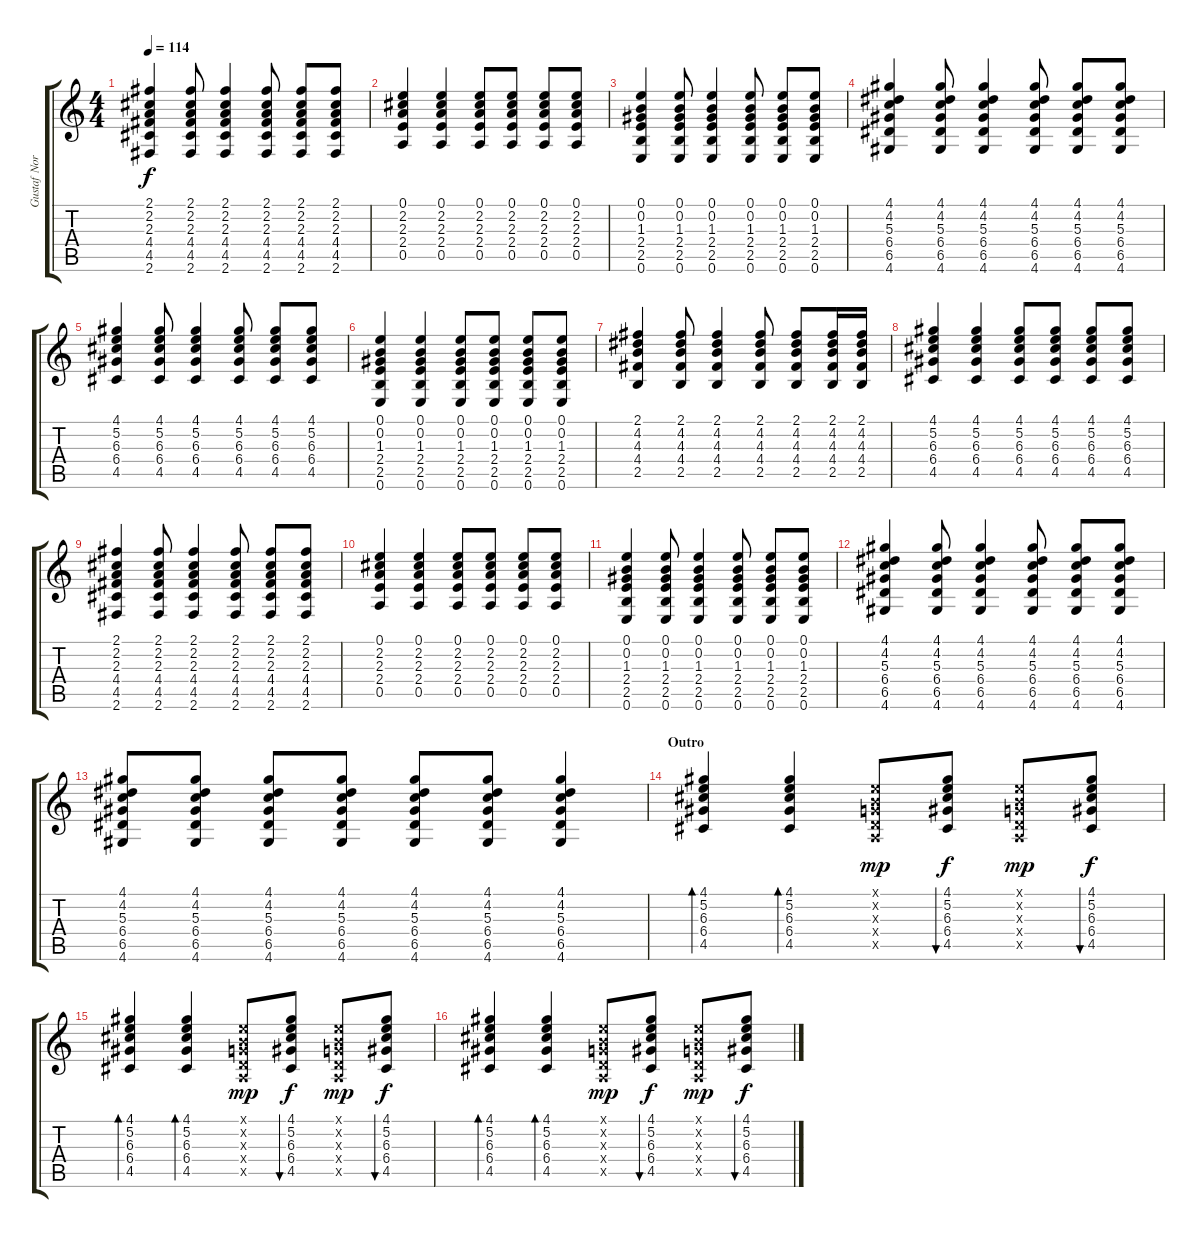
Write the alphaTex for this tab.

\track ("Gustaf Norén - Rhythm Guitar" "Gustaf Nor") {instrument electricguitarclean}
\staff {score tabs}
\tuning (E4 B3 G3 D3 A2 E2) {hide}
\ts (4 4)
\tempo 114
\clef g2
\ks c
(2.1 2.2 2.3 4.4 4.5 2.6).4{dy f} (2.1 2.2 2.3 4.4 4.5 2.6).8 (2.1 2.2 2.3 4.4 4.5 2.6).4 (2.1 2.2 2.3 4.4 4.5 2.6).8 (2.1 2.2 2.3 4.4 4.5 2.6).8 (2.1 2.2 2.3 4.4 4.5 2.6).8 |
(0.1 2.2 2.3 2.4 0.5).4 (0.1 2.2 2.3 2.4 0.5).4 (0.1 2.2 2.3 2.4 0.5).8 (0.1 2.2 2.3 2.4 0.5).8 (0.1 2.2 2.3 2.4 0.5).8 (0.1 2.2 2.3 2.4 0.5).8 |
(0.1 0.2 1.3 2.4 2.5 0.6).4 (0.1 0.2 1.3 2.4 2.5 0.6).8 (0.1 0.2 1.3 2.4 2.5 0.6).4 (0.1 0.2 1.3 2.4 2.5 0.6).8 (0.1 0.2 1.3 2.4 2.5 0.6).8 (0.1 0.2 1.3 2.4 2.5 0.6).8 |
(4.1 4.2 5.3 6.4 6.5 4.6).4 (4.1 4.2 5.3 6.4 6.5 4.6).8 (4.1 4.2 5.3 6.4 6.5 4.6).4 (4.1 4.2 5.3 6.4 6.5 4.6).8 (4.1 4.2 5.3 6.4 6.5 4.6).8 (4.1 4.2 5.3 6.4 6.5 4.6).8 |
(4.1 5.2 6.3 6.4 4.5).4 (4.1 5.2 6.3 6.4 4.5).8 (4.1 5.2 6.3 6.4 4.5).4 (4.1 5.2 6.3 6.4 4.5).8 (4.1 5.2 6.3 6.4 4.5).8 (4.1 5.2 6.3 6.4 4.5).8 |
(0.1 0.2 1.3 2.4 2.5 0.6).4{volume 10 instrument distortionguitar} (0.1 0.2 1.3 2.4 2.5 0.6).4 (0.1 0.2 1.3 2.4 2.5 0.6).8 (0.1 0.2 1.3 2.4 2.5 0.6).8 (0.1 0.2 1.3 2.4 2.5 0.6).8 (0.1 0.2 1.3 2.4 2.5 0.6).8 |
(2.1 4.2 4.3 4.4 2.5).4 (2.1 4.2 4.3 4.4 2.5).8 (2.1 4.2 4.3 4.4 2.5).4 (2.1 4.2 4.3 4.4 2.5).8 (2.1 4.2 4.3 4.4 2.5).8 (2.1 4.2 4.3 4.4 2.5).16 (2.1 4.2 4.3 4.4 2.5).16 |
(4.1 5.2 6.3 6.4 4.5).4 (4.1 5.2 6.3 6.4 4.5).4 (4.1 5.2 6.3 6.4 4.5).8 (4.1 5.2 6.3 6.4 4.5).8 (4.1 5.2 6.3 6.4 4.5).8 (4.1 5.2 6.3 6.4 4.5).8 |
(2.1 2.2 2.3 4.4 4.5 2.6).4 (2.1 2.2 2.3 4.4 4.5 2.6).8 (2.1 2.2 2.3 4.4 4.5 2.6).4 (2.1 2.2 2.3 4.4 4.5 2.6).8 (2.1 2.2 2.3 4.4 4.5 2.6).8 (2.1 2.2 2.3 4.4 4.5 2.6).8 |
(0.1 2.2 2.3 2.4 0.5).4 (0.1 2.2 2.3 2.4 0.5).4 (0.1 2.2 2.3 2.4 0.5).8 (0.1 2.2 2.3 2.4 0.5).8 (0.1 2.2 2.3 2.4 0.5).8 (0.1 2.2 2.3 2.4 0.5).8 |
(0.1 0.2 1.3 2.4 2.5 0.6).4 (0.1 0.2 1.3 2.4 2.5 0.6).8 (0.1 0.2 1.3 2.4 2.5 0.6).4 (0.1 0.2 1.3 2.4 2.5 0.6).8 (0.1 0.2 1.3 2.4 2.5 0.6).8 (0.1 0.2 1.3 2.4 2.5 0.6).8 |
(4.1 4.2 5.3 6.4 6.5 4.6).4 (4.1 4.2 5.3 6.4 6.5 4.6).8 (4.1 4.2 5.3 6.4 6.5 4.6).4 (4.1 4.2 5.3 6.4 6.5 4.6).8 (4.1 4.2 5.3 6.4 6.5 4.6).8 (4.1 4.2 5.3 6.4 6.5 4.6).8 |
(4.1 4.2 5.3 6.4 6.5 4.6).8 (4.1 4.2 5.3 6.4 6.5 4.6).8 (4.1 4.2 5.3 6.4 6.5 4.6).8 (4.1 4.2 5.3 6.4 6.5 4.6).8 (4.1 4.2 5.3 6.4 6.5 4.6).8 (4.1 4.2 5.3 6.4 6.5 4.6).8 (4.1 4.2 5.3 6.4 6.5 4.6).4 |
\section ("" "Outro")
(4.1 5.2 6.3 6.4 4.5).4{bd 30 volume 9 instrument electricguitarclean} (4.1 5.2 6.3 6.4 4.5).4{bd 30} (0.1{x} 0.2{x} 0.3{x} 0.4{x} 0.5{x}).8{dy mp} (4.1 5.2 6.3 6.4 4.5).8{bu 30 dy f} (0.1{x} 0.2{x} 0.3{x} 0.4{x} 0.5{x}).8{dy mp} (4.1 5.2 6.3 6.4 4.5).8{bu 30 dy f} |
(4.1 5.2 6.3 6.4 4.5).4{bd 30} (4.1 5.2 6.3 6.4 4.5).4{bd 30} (0.1{x} 0.2{x} 0.3{x} 0.4{x} 0.5{x}).8{dy mp} (4.1 5.2 6.3 6.4 4.5).8{bu 30 dy f} (0.1{x} 0.2{x} 0.3{x} 0.4{x} 0.5{x}).8{dy mp} (4.1 5.2 6.3 6.4 4.5).8{bu 30 dy f} |
(4.1 5.2 6.3 6.4 4.5).4{bd 30} (4.1 5.2 6.3 6.4 4.5).4{bd 30} (0.1{x} 0.2{x} 0.3{x} 0.4{x} 0.5{x}).8{dy mp} (4.1 5.2 6.3 6.4 4.5).8{bu 30 dy f} (0.1{x} 0.2{x} 0.3{x} 0.4{x} 0.5{x}).8{dy mp} (4.1 5.2 6.3 6.4 4.5).8{bu 30 dy f}
